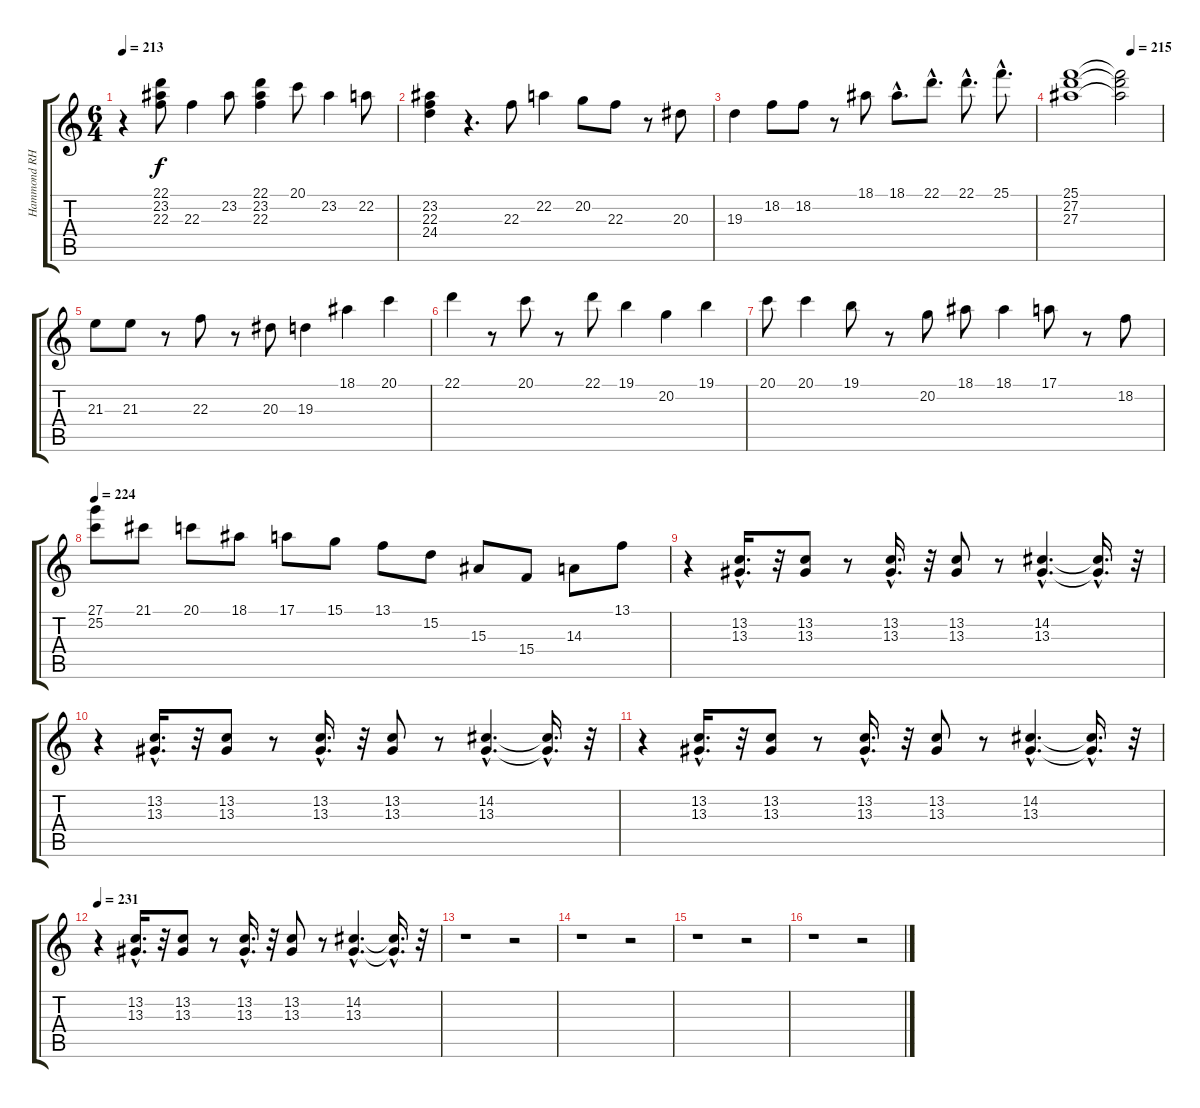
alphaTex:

\track ("Hammond RH" "Hammond RH") {instrument drawbarorgan}
\staff {score tabs}
\tuning (E4 B3 G3 D3 A2 E2) {hide}
\ts (6 4)
\tempo 213
\clef g2
\ks c
r.4{dy f} (22.1 23.2 22.3).8 22.3.4 23.2.8 (22.1 23.2 22.3).4 20.1.8 23.2.4 22.2.8 |
(23.2 22.3 24.4).4 r.4{d} 22.3.8 22.2.4 20.2.8 22.3.8 r.8 20.3.8 |
19.3.4 18.2.8 18.2.8 r.8 18.1.8 18.1{hac}.8{d} 22.1{hac}.8{d} 22.1{hac}.8{d} 25.1{hac}.8{d} |
\tempo (215 0.6666666666666666)
(25.1 27.2 27.3).1 (25.1{t} 27.2{t} 27.3{t}).2 |
21.3.8 21.3.8 r.8 22.3.8 r.8 20.3.8 19.3.4 18.1.4 20.1.4 |
22.1.4 r.8 20.1.8 r.8 22.1.8 19.1.4 20.2.4 19.1.4 |
20.1.8 20.1.4 19.1.8 r.8 20.2.8 18.1.8 18.1.4 17.1.8 r.8 18.2.8 |
\tempo 224
(27.1 25.2).8 21.1.8 20.1.8 18.1.8 17.1.8 15.1.8 13.1.8 15.2.8 15.3.8 15.4.8 14.3.8 13.1.8 |
r.4 (13.2{hac} 13.3{hac}).16{d} r.32 (13.2 13.3).8 r.8 (13.2{hac} 13.3{hac}).16{d} r.32 (13.2 13.3).8 r.8 (14.2{hac} 13.3{hac}).4{d} (14.2{hac t} 13.3{hac t}).16{d} r.32 |
r.4 (13.2{hac} 13.3{hac}).16{d} r.32 (13.2 13.3).8 r.8 (13.2{hac} 13.3{hac}).16{d} r.32 (13.2 13.3).8 r.8 (14.2{hac} 13.3{hac}).4{d} (14.2{hac t} 13.3{hac t}).16{d} r.32 |
r.4 (13.2{hac} 13.3{hac}).16{d} r.32 (13.2 13.3).8 r.8 (13.2{hac} 13.3{hac}).16{d} r.32 (13.2 13.3).8 r.8 (14.2{hac} 13.3{hac}).4{d} (14.2{hac t} 13.3{hac t}).16{d} r.32 |
\tempo 231
r.4 (13.2{hac} 13.3{hac}).16{d} r.32 (13.2 13.3).8 r.8 (13.2{hac} 13.3{hac}).16{d} r.32 (13.2 13.3).8 r.8 (14.2{hac} 13.3{hac}).4{d} (14.2{hac t} 13.3{hac t}).16{d} r.32 |
r.1 r.2 |
r.1 r.2 |
r.1 r.2 |
r.1 r.2
